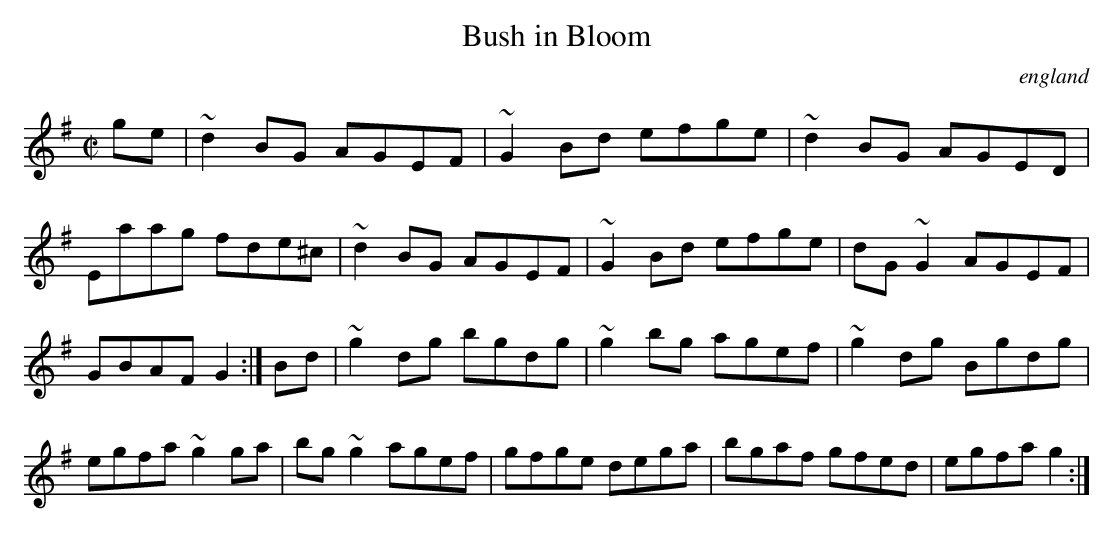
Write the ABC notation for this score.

X:1
T:Bush in Bloom
O:england
E:9
M:C|
K:G
ge|~d2 BG AGEF|~G2 Bd efge|~d2BG AGED |Eaag fde^c|\
~d2 BG AGEF|~G2 Bd efge|dG~G2 AGEF|GBAF G2:|\
Bd|~g2 dg bgdg|~g2bg agef|~g2 dg Bgdg|egfa ~g2ga|\
bg~g2 agef|gfge dega| bgaf gfed|egfa g2:|
